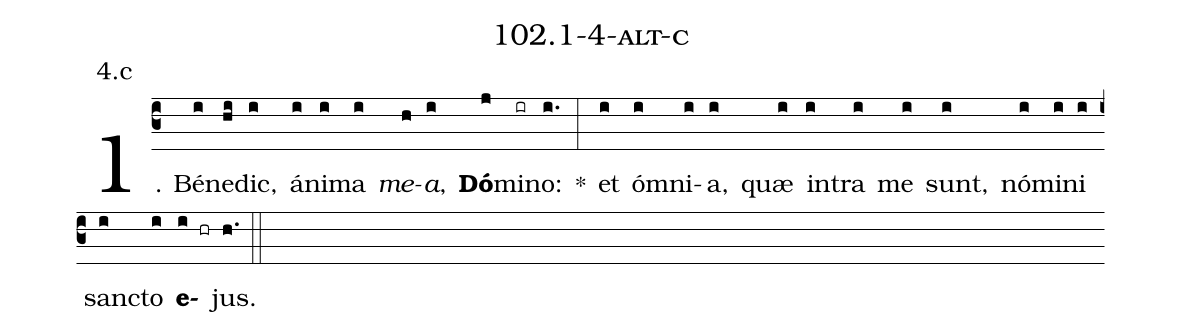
name: 102.1-4-alt-c;
annotation: 4.c;
%%
(c3)1. Bé(i)ne(hi)dic,(i) á(i)ni(i)ma(i) <i>me</i>(h)<i>a</i>,(i) <b>Dó</b>(j)mi(ir)no:(i.) *(:) et(i) óm(i)ni(i)a,(i) quæ(i) in(i)tra(i) me(i) sunt,(i) nó(i)mi(i)ni(i) sanc(i)to(i) <b>e</b>(i hr)jus.(h.) (::)
